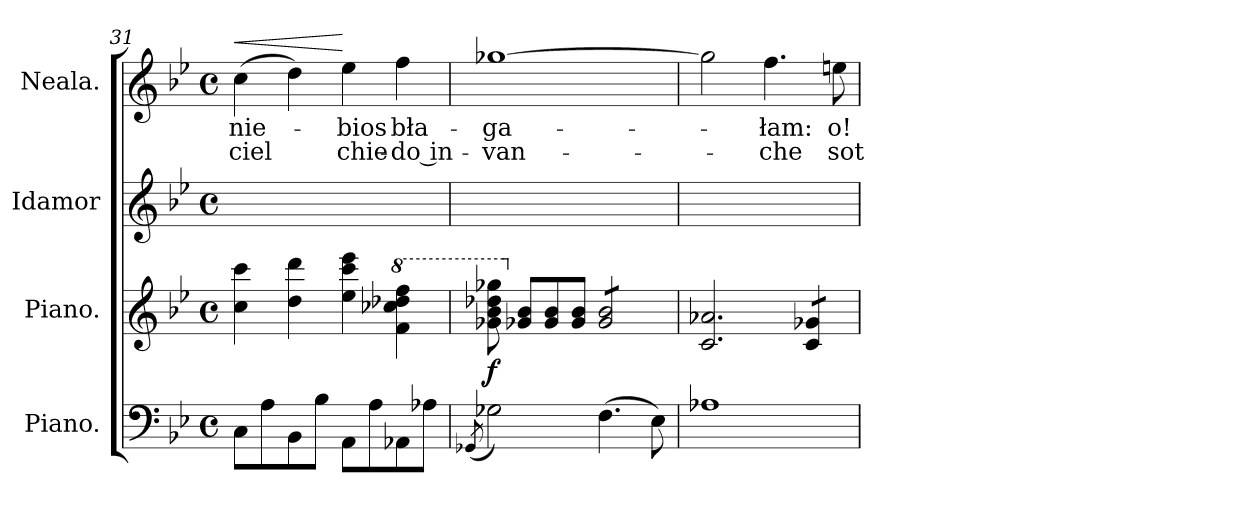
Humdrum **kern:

**kern	**kern	**dynam	**kern	**kern	**text	**text	**dynam
*part4	*part3	*part3	*part2	*part1	*part1	*part1	*part1
*staff4	*staff3	*staff3	*staff2	*staff1	*staff1	*staff1	*staff1
*I"Piano.	*I"Piano.	*	*I"Idamor	*I"Neala.	*	*	*
*	*	*	*I'I.	*I'N.	*	*	*
*clefF4	*clefG2	*	*clefG2	*clefG2	*	*	*
*k[b-e-]	*k[b-e-]	*	*k[b-e-]	*k[b-e-]	*	*	*
*g:	*g:	*	*g:	*g:	*	*	*
*M4/4	*M4/4	*	*M4/4	*M4/4	*	*	*
*met(c)	*met(c)	*	*met(c)	*met(c)	*	*	*
=31	=31	=31	=31	=31	=31	=31	=31
!	!	!	!	!	!	!	!LO:HP:a
8C\L	4cc\ 4ccc\	.	1ryy	(4cc\	nie-	ciel	<
8A\	.	.	.	.	.	.	.
8BB-\	4dd\ 4ddd\	.	.	4dd\)	.	.	.
8B-\J	.	.	.	.	.	.	.
8AA\L	4ee-\ 4ccc\ 4eee-\	.	.	4ee-\	-bios	chie-	[
8A\	.	.	.	.	.	.	.
*	*8va	*	*	*	*	*	*
8AA-X\	4ff\ 4ccc-X\ 4ddd-X\ 4fff\	.	.	4ff\	bła-	-do in-	.
8A-X\J	.	.	.	.	.	.	.
=32	=32	=32	=32	=32	=32	=32	=32
(>8qGG-X/	.	.	.	.	.	.	.
2G-X\)	8gg-X\ 8bb-\ 8ddd-X\ 8ggg-X\	f	1ryy	[1gg-X	-ga-	-van-	.
*	*X8va	*	*	*	*	*	*
.	8g-X/ 8b-/L	.	.	.	.	.	.
.	8g-/ 8b-/	.	.	.	.	.	.
.	8g-/ 8b-/J	.	.	.	.	.	.
*	*tremolo	*	*	*	*	*	*
(4.F\	8g-/ 8b-/L	.	.	.	.	.	.
.	8g-/ 8b-/	.	.	.	.	.	.
.	8g-/ 8b-/	.	.	.	.	.	.
8E-\)	8g-/ 8b-/J	.	.	.	.	.	.
*	*Xtremolo	*	*	*	*	*	*
=33	=33	=33	=33	=33	=33	=33	=33
1A-X	2.c/ 2.a-X/	.	1ryy	2gg-\]	.	.	.
.	.	.	.	4.ff\	-łam:	-che	.
*	*tremolo	*	*	*	*	*	*
.	8c/ 8g-X/L	.	.	.	.	.	.
.	8c/ 8g-X/J	.	.	8een\	o!	sot-	.
*	*Xtremolo	*	*	*	*	*	*
=	=	=	=	=	=	=	=
*-	*-	*-	*-	*-	*-	*-	*-
